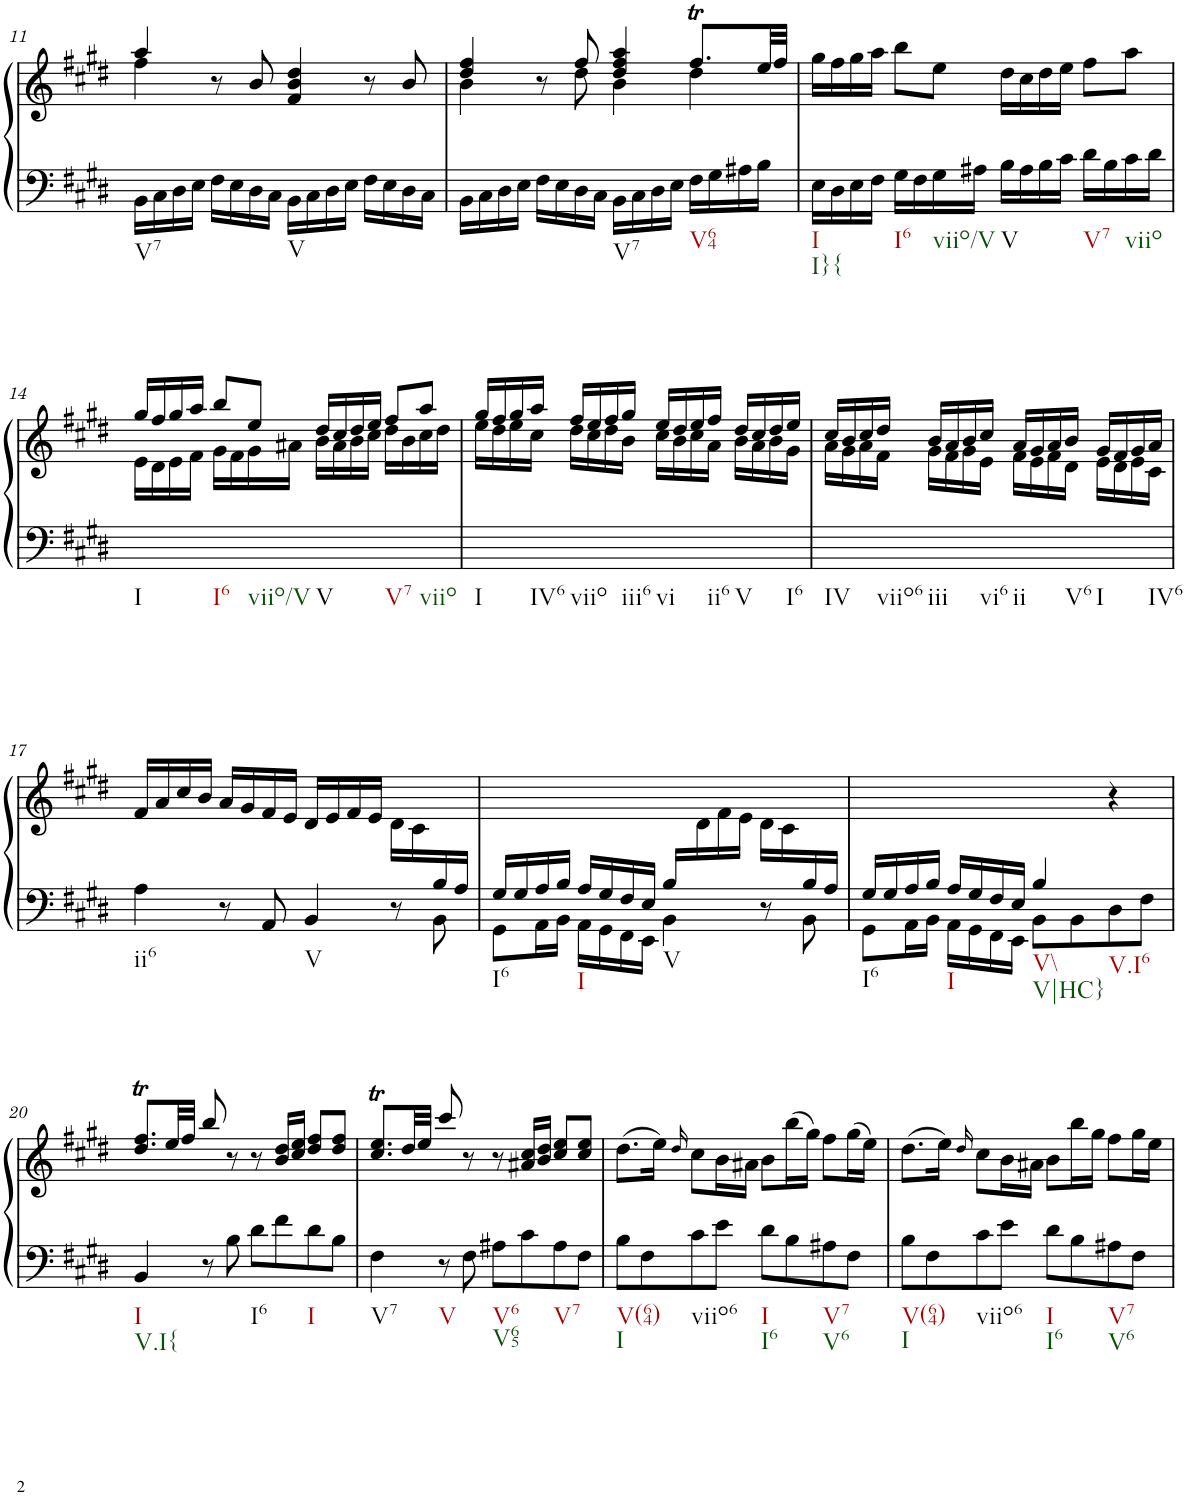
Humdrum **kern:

**kern	**kern
*part1	*part1
*staff2	*staff1
*I"Piano	*
*I'Pno.	*
!!LO:PB:g=z
*clefF4	*clefG2
*k[f#c#g#d#]	*k[f#c#g#d#]
*M4/4	*M4/4
*met(c)	*met(c)
=11	=11
*	*^
!LO:TX:b:t=V7	!	!
16BB\LL	4ff#\	4aa/
16C#\	.	.
16D#\	.	.
16E\JJ	.	.
16F#\LL	8r	2.ryy
16E\	.	.
16D#\	8b/	.
16C#\JJ	.	.
!LO:TX:b:t=V	!	!
16BB\LL	4f#/ 4b/ 4dd#/	.
16C#\	.	.
16D#\	.	.
16E\JJ	.	.
16F#\LL	8r	.
16E\	.	.
16D#\	8b/	.
16C#\JJ	.	.
=12	=12	=12
16BB\LL	4dd#/ 4ff#/	4b\
16C#\	.	.
16D#\	.	.
16E\JJ	.	.
16F#\LL	8r	8ryy
16E\	.	.
16D#\	8ff#/	8dd#\
16C#\JJ	.	.
!LO:TX:b:t=V7	!	!
16BB\LL	4dd#/ 4ff#/ 4aa/	4b\
16C#\	.	.
16D#\	.	.
16E\JJ	.	.
!LO:TX:b:t=V64	!	!
16F#\LL	8.ff#T/L	4dd#\
16G#\	.	.
16A#X\	.	.
16B\JJ	32ee/LL	.
.	32ff#/JJJ	.
*	*v	*v
=13	=13
!LO:TX:b:t=I	!
!LO:TX:b:t=I}{	!
16E\LL	16gg#\LL
16D#\	16ff#\
16E\	16gg#\
16F#\JJ	16aa\JJ
!LO:TX:b:t=I6	!
16G#\LL	8bb\L
16F#\	.
!LO:TX:b:t=viio/V	!
16G#\	8ee\J
16A#X\JJ	.
!LO:TX:b:t=V	!
16B\LL	16dd#\LL
16A#\	16cc#\
16B\	16dd#\
16c#\JJ	16ee\JJ
!LO:TX:b:t=V7	!
16d#\LL	8ff#\L
16B\	.
!LO:TX:b:t=viio	!
16c#\	8aa\J
16d#\JJ	.
!!LO:LB:g=z
=14	=14
*	*^
!LO:TX:b:t=I	!	!
4ryy	16gg#/LL	16e\LL
.	16ff#/	16d#\
.	16gg#/	16e\
.	16aa/JJ	16f#\JJ
!LO:TX:b:t=I6	!	!
8ryy	8bb/L	16g#\LL
.	.	16f#\
!LO:TX:b:t=viio/V	!	!
8ryy	8ee/J	16g#\
.	.	16a#X\JJ
!LO:TX:b:t=V	!	!
4ryy	16dd#/LL	16b\LL
.	16cc#/	16a#\
.	16dd#/	16b\
.	16ee/JJ	16cc#\JJ
!LO:TX:b:t=V7	!	!
8ryy	8ff#/L	16dd#\LL
.	.	16b\
!LO:TX:b:t=viio	!	!
8ryy	8aa/J	16cc#\
.	.	16dd#\JJ
=15	=15	=15
!LO:TX:b:t=I	!	!
8.ryy	16gg#/LL	16ee\LL
.	16ff#/	16dd#\
.	16gg#/	16ee\
!LO:TX:b:t=IV6	!	!
16ryy	16aa/JJ	16cc#\JJ
!LO:TX:b:t=viio	!	!
8.ryy	16ff#/LL	16dd#\LL
.	16ee/	16cc#\
.	16ff#/	16dd#\
!LO:TX:b:t=iii6	!	!
16ryy	16gg#/JJ	16b\JJ
!LO:TX:b:t=vi	!	!
8.ryy	16ee/LL	16cc#\LL
.	16dd#/	16b\
.	16ee/	16cc#\
!LO:TX:b:t=ii6	!	!
16ryy	16ff#/JJ	16a\JJ
!LO:TX:b:t=V	!	!
8.ryy	16dd#/LL	16b\LL
.	16cc#/	16a\
.	16dd#/	16b\
!LO:TX:b:t=I6	!	!
16ryy	16ee/JJ	16g#\JJ
=16	=16	=16
!LO:TX:b:t=IV	!	!
8.ryy	16cc#/LL	16a\LL
.	16b/	16g#\
.	16cc#/	16a\
!LO:TX:b:t=viio6	!	!
16ryy	16dd#/JJ	16f#\JJ
!LO:TX:b:t=iii	!	!
8.ryy	16b/LL	16g#\LL
.	16a/	16f#\
.	16b/	16g#\
!LO:TX:b:t=vi6	!	!
16ryy	16cc#/JJ	16e\JJ
!LO:TX:b:t=ii	!	!
8.ryy	16a/LL	16f#\LL
.	16g#/	16e\
.	16a/	16f#\
!LO:TX:b:t=V6	!	!
16ryy	16b/JJ	16d#\JJ
!LO:TX:b:t=I	!	!
8.ryy	16g#/LL	16e\LL
.	16f#/	16d#\
.	16g#/	16e\
!LO:TX:b:t=IV6	!	!
16ryy	16a/JJ	16c#\JJ
!!LO:LB:g=z
=17	=17	=17
*^	*	*
!LO:TX:b:t=ii6	!	!	!
*	*	*v	*v
2..ryy	4A\	16f#/LL
.	.	16a/
.	.	16cc#/
.	.	16b/JJ
.	8r	16a/LL
.	.	16g#/
.	8AA/	16f#/
.	.	16e/JJ
!	!LO:TX:b:t=V	!
.	4BB/	16d#/LL
.	.	16e/
.	.	16f#/
.	.	16e/JJ
.	8r	16d#\LL
.	.	16c#\
16B/	8BB\	8ryy
16A/JJ	.	.
=18	=18	=18
!LO:TX:b:t=I6	!	!
16G#/LL	8GG#\L	16ryy
16G#/	.	.
16A/	16AA\L	.
16B/JJ	16BB\JJ	.
!LO:TX:b:t=I	!	!
16A/LL	16AA\LL	.
16G#/	16GG#\	.
16F#/	16FF#\	.
16E/JJ	16EE\JJ	.
!LO:TX:b:t=V	!	!
16B/LL	4BB\	.
16ryy	.	16d#\
.	.	16f#\
.	.	16e\JJ
.	8r	16d#\LL
.	.	16c#\
16B/	8BB\	8ryy
16A/JJ	.	.
=19	=19	=19
!LO:TX:b:t=I6	!	!
16G#/LL	8GG#\L	2.ryy
16G#/	.	.
16A/	16AA\L	.
16B/JJ	16BB\JJ	.
!LO:TX:b:t=I	!	!
16A/LL	16AA\LL	.
16G#/	16GG#\	.
16F#/	16FF#\	.
16E/JJ	16EE\JJ	.
!LO:TX:b:t=V\\	!	!
!LO:TX:b:t=V|HC}	!	!
4B/	8BB\L	.
.	8BB\	.
!LO:TX:b:t=V.I6	!	!
4ryy	8D#\	4r
.	8F#\J	.
!!LO:LB:g=z
=20	=20	=20
!LO:TX:b:t=I	!	!
!LO:TX:b:t=V.I{	!	!
*v	*v	*
4BB/	8.dd#/T 8.ff#/TL
.	32ee/LL
.	32ff#/JJJ
8r	8bb/
8B\	8r
!LO:TX:b:t=I6	!
8d#\L	8r
8f#\	16b/ 16dd#/LL
.	16cc#/ 16ee/JJ
!LO:TX:b:t=I	!
8d#\	8dd#/ 8ff#/L
8B\J	8dd#/ 8ff#/J
=21	=21
!LO:TX:b:t=V7	!
4F#\	8.cc#/T 8.ee/TL
.	32dd#/LL
.	32ee/JJJ
!LO:TX:b:t=V	!
8r	8ccc#/
8F#\	8r
!LO:TX:b:t=V6	!
!LO:TX:b:t=V65	!
8A#X\L	8r
8c#\	16a#X/ 16cc#/LL
.	16b/ 16dd#/JJ
!LO:TX:b:t=V7	!
8A#\	8cc#/ 8ee/L
8F#\J	8cc#/ 8ee/J
=22	=22
!LO:TX:b:t=V(64)	!
!LO:TX:b:t=I	!
8B\L	(8.dd#\L
8F#\	.
.	16ee\Jk)
.	16qdd#/
!LO:TX:b:t=viio6	!
8c#\	8cc#\L
8e\J	16b\L
.	16a#X\JJ
!LO:TX:b:t=I	!
!LO:TX:b:t=I6	!
8d#\L	8b\L
8B\	(16bb\L
.	16gg#\JJ)
!LO:TX:b:t=V7	!
!LO:TX:b:t=V6	!
8A#X\	8ff#\L
8F#\J	(16gg#\L
.	16ee\JJ)
=23	=23
!LO:TX:b:t=V(64)	!
!LO:TX:b:t=I	!
8B\L	(8.dd#\L
8F#\	.
.	16ee\Jk)
.	16qdd#/
!LO:TX:b:t=viio6	!
8c#\	8cc#\L
8e\J	16b\L
.	16a#X\JJ
!LO:TX:b:t=I	!
!LO:TX:b:t=I6	!
8d#\L	8b\L
8B\	16bb\L
.	16gg#\JJ
!LO:TX:b:t=V7	!
!LO:TX:b:t=V6	!
8A#X\	8ff#\L
8F#\J	16gg#\L
.	16ee\JJ
=	=
*-	*-
